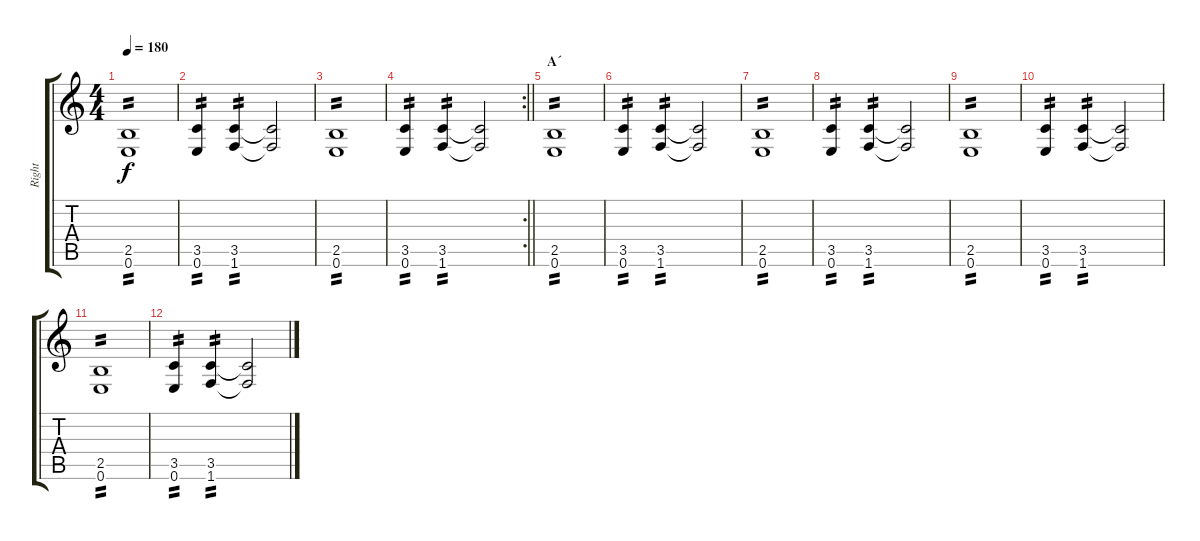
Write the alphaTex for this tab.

\track ("Right" "Right") {instrument distortionguitar}
\staff {score tabs}
\tuning (E4 B3 G3 D3 A2 E2) {hide}
\ts (4 4)
\tempo 180
\clef g2
\ks c
(2.5 0.6).1{tp 2 dy f} |
(3.5 0.6).4{tp 2} (3.5 1.6).4{tp 2} (3.5{t} 1.6{t}).2 |
(2.5 0.6).1{tp 2} |
\rc 2
\barLineRight lightlight
(3.5 0.6).4{tp 2} (3.5 1.6).4{tp 2} (3.5{t} 1.6{t}).2 |
\section ("" "A´")
(2.5 0.6).1{tp 2} |
(3.5 0.6).4{tp 2} (3.5 1.6).4{tp 2} (3.5{t} 1.6{t}).2 |
(2.5 0.6).1{tp 2} |
(3.5 0.6).4{tp 2} (3.5 1.6).4{tp 2} (3.5{t} 1.6{t}).2 |
(2.5 0.6).1{tp 2} |
(3.5 0.6).4{tp 2} (3.5 1.6).4{tp 2} (3.5{t} 1.6{t}).2 |
(2.5 0.6).1{tp 2} |
(3.5 0.6).4{tp 2} (3.5 1.6).4{tp 2} (3.5{t} 1.6{t}).2
